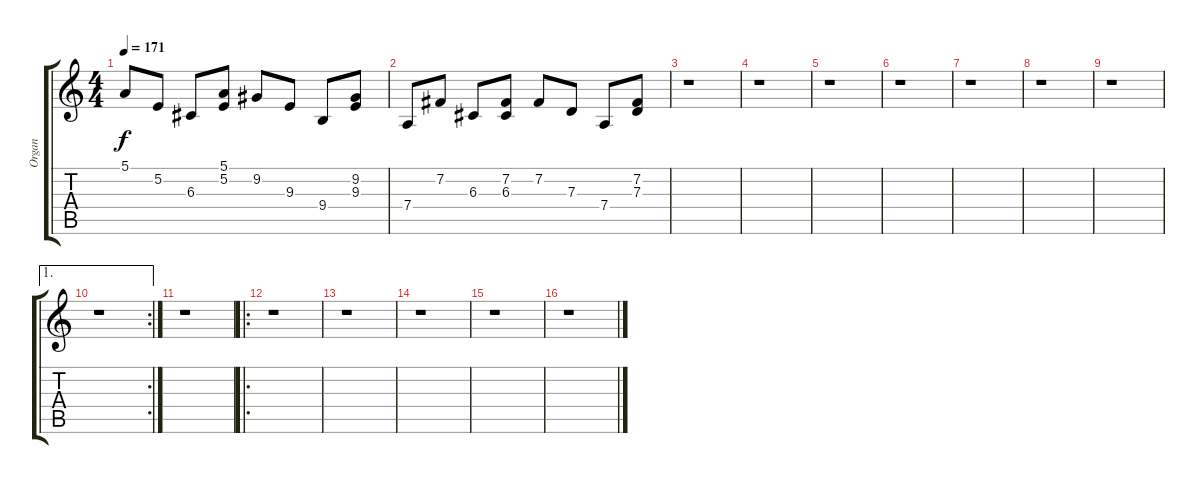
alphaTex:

\track ("Organ" "Organ") {instrument drawbarorgan}
\staff {score tabs}
\tuning (E4 B3 G3 D3 A2 E2) {hide}
\ts (4 4)
\tempo 171
\clef g2
\ks c
5.1.8{dy f} 5.2.8 6.3.8 (5.1 5.2).8 9.2.8 9.3.8 9.4.8 (9.2 9.3).8 |
7.4.8 7.2.8 6.3.8 (7.2 6.3).8 7.2.8 7.3.8 7.4.8 (7.2 7.3).8 |
r.1 |
r.1 |
r.1 |
r.1 |
r.1 |
r.1 |
r.1 |
\ae 1
\rc 2
r.1 |
r.1 |
\ro
r.1 |
r.1 |
r.1 |
r.1 |
r.1
